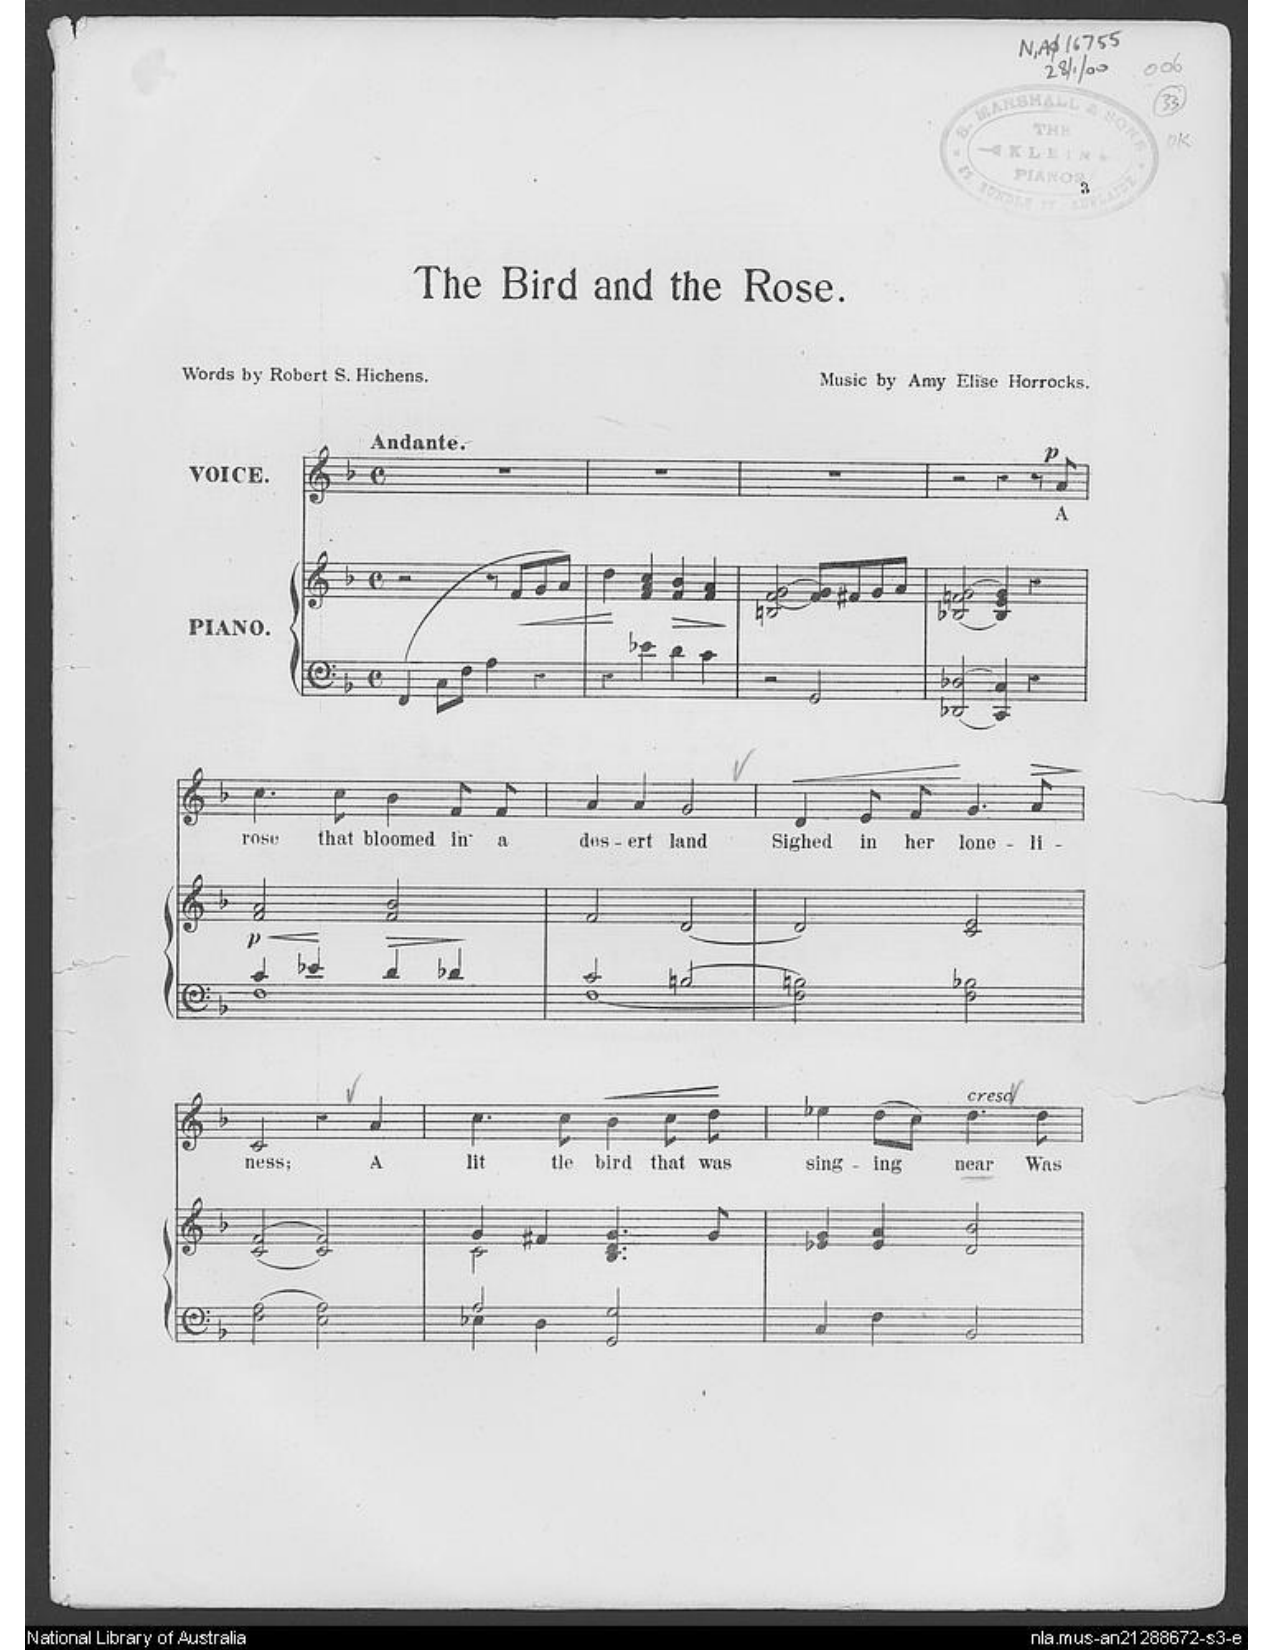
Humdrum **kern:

**kern	**kern	**dynam	**kern	**text	**dynam
*part2	*part2	*part2	*part1	*part1	*part1
*staff3	*staff2	*staff2/3	*staff1	*staff1	*staff1
*I"Piano	*	*	*I"Voice	*	*
*I'Pno	*	*	*	*	*
*clefF4	*clefG2	*	*clefG2	*	*
*k[b-]	*k[b-]	*	*k[b-]	*	*
*M4/4	*M4/4	*	*M4/4	*	*
*met(c)	*met(c)	*	*met(c)	*	*
=1	=1	=1	=1	=1	=1
!	!	!	!LO:TX:a:B:t=Andante	!	!
4FF/	2r	.	1r	.	.
8C\L	.	.	.	.	.
8F\J	.	.	.	.	.
4A\	8r	.	.	.	.
!	!	!LO:HP:b	!	!	!
.	8f/L	<	.	.	.
4r	8g/	.	.	.	.
.	(8a/J	.	.	.	.
=2	=2	=2	=2	=2	=2
4r	4dd\	.	1r	.	.
4e-X\	4f/ 4a/ 4cc/	[	.	.	.
!	!	!LO:HP:b	!	!	!
4d\	4f/ 4b-/	>	.	.	.
4c\	4f/ 4a/	.	.	.	.
.	.	]	.	.	.
=3	=3	=3	=3	=3	=3
2r	2Bn/ [2f/ [2g/	.	1r	.	.
2GG/	8f/] 8g/]L	.	.	.	.
.	8f#X/	.	.	.	.
.	8g/	.	.	.	.
.	8a/J	.	.	.	.
=4	=4	=4	=4	=4	=4
2DD-X/ 2D-X/	[2B-X/ 2fn/ [2g/	.	2r	.	.
4CC/ 4C/	4B-/] 4e/ 4g/]	.	4r	.	.
4r	4r	.	8r	.	.
!	!	!	!	!	!LO:DY:a
.	.	.	8a/	A	p
=5	=5	=5	=5	=5	=5
*^	*	*	*	*	*
!	!	!	!LO:DY:b	!	!	!
4c/	1F	2f/ 2a/	p	4.cc\	rose	.
4e-X/	.	.	.	.	.	.
.	.	.	.	8cc\	that	.
4d/	.	2f/ 2b-/	.	4b-\	bloomed	.
4d-X/	.	.	.	8f/	in	.
.	.	.	.	8f/	a	.
=6	=6	=6	=6	=6	=6	=6
2c/	[1F	2f/	.	4a/	des-	.
.	.	.	.	4a/	-ert	.
[2Bn/	.	[2d/	.	2g/	land	.
*v	*v	*	*	*	*	*
=7	=7	=7	=7	=7	=7
!	!	!	!	!	!LO:HP:b
2F\] 2B\]	2d/]	.	4d/	Sighed	<
.	.	.	8e/	in	.
.	.	.	8f/	her	.
2F\ 2B-X\	2c/ 2e/	.	4.g/	lone-	[
!	!	!	!	!	!LO:HP:b
.	.	.	8a/	-li-	>
.	.	.	.	.	]
=8	=8	=8	=8	=8	=8
2F\ 2A\	[2c/ [2f/	.	2c/	-ness;	.
2E\ 2A\	2c/] 2f/]	.	4r	.	.
.	.	.	4a/	A	.
=9	=9	=9	=9	=9	=9
*^	*^	*	*	*	*
2A/	4E-X\	4g/	2c\	.	4.cc\	lit-	.
.	4D\	4f#X/	.	.	.	.	.
.	.	.	.	.	8cc\	-tle	.
!	!	!	!	!	!	!	!LO:HP:b
2GG/ 2G/	2ryy	4.B-/ 4.d/ 4.g/	2ryy	.	4b-\	bird	<
.	.	.	.	.	8cc\	that	.
.	.	8g/	.	.	8dd\	was	.
*v	*v	*	*	*	*	*	*
*	*v	*v	*	*	*	*
.	.	.	.	.	[
=10	=10	=10	=10	=10	=10
4C/	4e-X/ 4g/	.	4ee-X\	sing-	.
4F\	4e-/ 4a/	.	(8dd\L	-ing	.
.	.	.	8cc\J)	.	.
!	!	!	!LO:TX:a:i:t=cresc.	!	!
2BB-/	2d/ 2b-/	.	4.dd\	near	.
.	.	.	8dd\	Was	.
=	=	=	=	=	=
*-	*-	*-	*-	*-	*-
